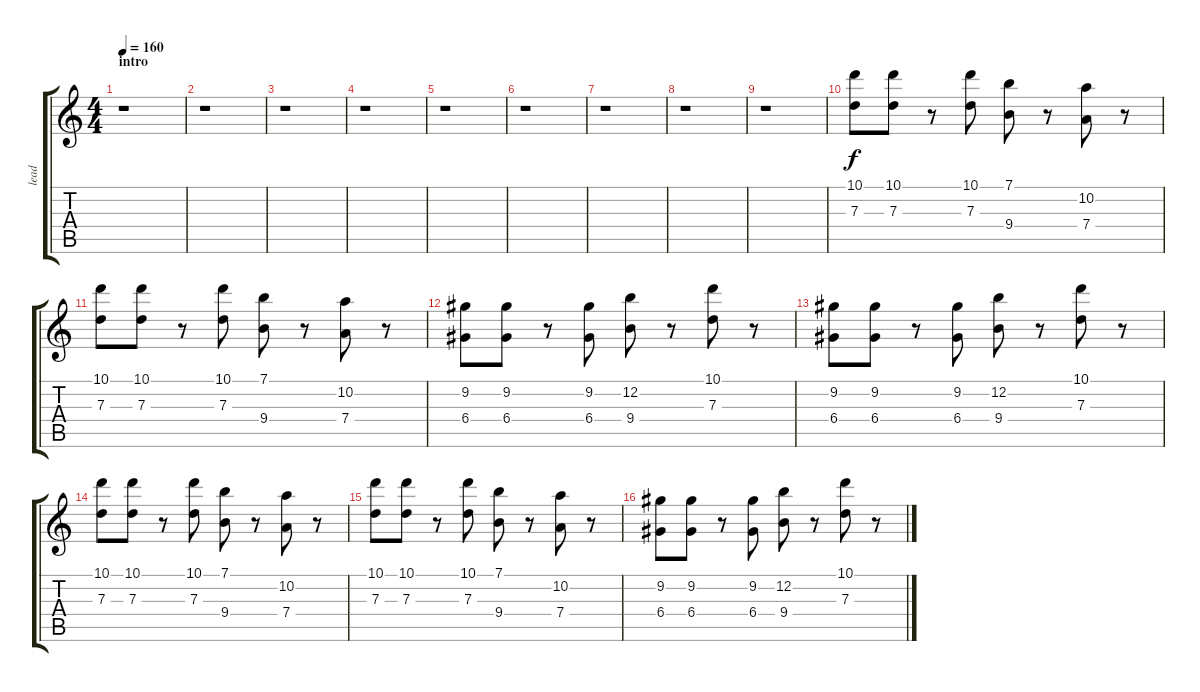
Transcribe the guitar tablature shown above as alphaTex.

\track ("lead" "lead") {instrument overdrivenguitar}
\staff {score tabs}
\tuning (E4 B3 G3 D3 A2 E2) {hide}
\ts (4 4)
\section ("" "intro")
\tempo 160
\clef g2
\ks c
r.1{dy f instrument overdrivenguitar} |
r.1 |
r.1 |
r.1 |
r.1 |
r.1 |
r.1 |
r.1 |
r.1 |
(10.1 7.3).8 (10.1 7.3).8 r.8 (10.1 7.3).8 (7.1 9.4).8 r.8 (10.2 7.4).8 r.8 |
(10.1 7.3).8 (10.1 7.3).8 r.8 (10.1 7.3).8 (7.1 9.4).8 r.8 (10.2 7.4).8 r.8 |
(9.2 6.4).8 (9.2 6.4).8 r.8 (9.2 6.4).8 (12.2 9.4).8 r.8 (10.1 7.3).8 r.8 |
(9.2 6.4).8 (9.2 6.4).8 r.8 (9.2 6.4).8 (12.2 9.4).8 r.8 (10.1 7.3).8 r.8 |
(10.1 7.3).8 (10.1 7.3).8 r.8 (10.1 7.3).8 (7.1 9.4).8 r.8 (10.2 7.4).8 r.8 |
(10.1 7.3).8 (10.1 7.3).8 r.8 (10.1 7.3).8 (7.1 9.4).8 r.8 (10.2 7.4).8 r.8 |
(9.2 6.4).8 (9.2 6.4).8 r.8 (9.2 6.4).8 (12.2 9.4).8 r.8 (10.1 7.3).8 r.8
